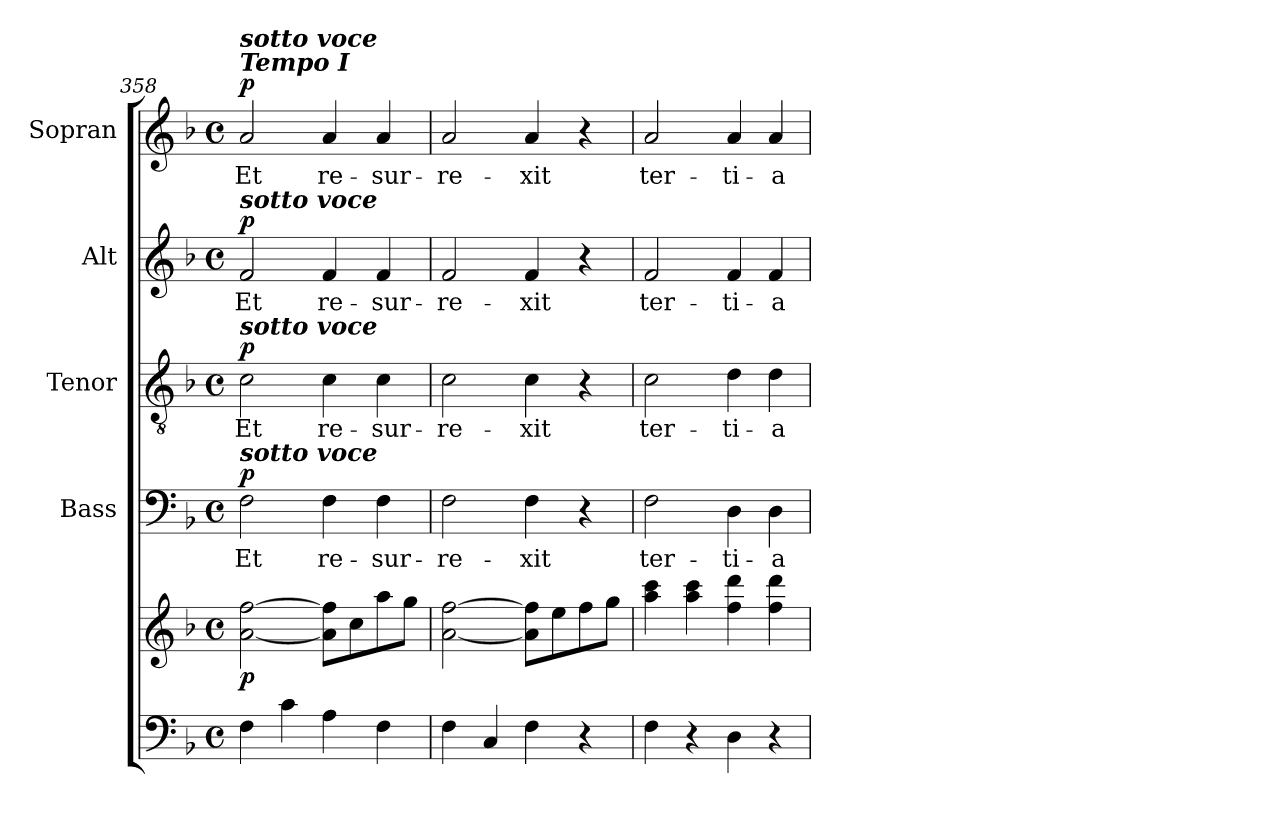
**kern	**kern	**dynam	**kern	**text	**dynam	**kern	**text	**dynam	**kern	**text	**dynam	**kern	**text	**dynam
*part5	*part5	*part5	*part4	*part4	*part4	*part3	*part3	*part3	*part2	*part2	*part2	*part1	*part1	*part1
*staff6	*staff5	*staff5/6	*staff4	*staff4	*staff4	*staff3	*staff3	*staff3	*staff2	*staff2	*staff2	*staff1	*staff1	*staff1
*	*	*	*I"Bass	*	*	*I"Tenor	*	*	*I"Alt	*	*	*I"Sopran	*	*
*	*	*	*I'B.	*	*	*I'T.	*	*	*I'A.	*	*	*I'S.	*	*
*clefF4	*clefG2	*	*clefF4	*	*	*clefGv2	*	*	*clefG2	*	*	*clefG2	*	*
*k[b-]	*k[b-]	*	*k[b-]	*	*	*k[b-]	*	*	*k[b-]	*	*	*k[b-]	*	*
*F:	*F:	*	*F:	*	*	*F:	*	*	*F:	*	*	*F:	*	*
*M4/4	*M4/4	*	*M4/4	*	*	*M4/4	*	*	*M4/4	*	*	*M4/4	*	*
*met(c)	*met(c)	*	*met(c)	*	*	*met(c)	*	*	*met(c)	*	*	*met(c)	*	*
=358	=358	=358	=358	=358	=358	=358	=358	=358	=358	=358	=358	=358	=358	=358
!	!	!	!	!	!	!	!	!	!	!	!	!LO:TX:a:Bi:t=Tempo I	!	!
!	!	!	!	!	!	!	!	!	!	!	!	!LO:TX:a:Bi:t=sotto voce	!	!
!	!	!	!	!	!	!	!	!	!LO:TX:a:Bi:t=sotto voce	!	!	!	!	!
!	!	!	!	!	!	!LO:TX:a:Bi:t=sotto voce	!	!	!	!	!	!	!	!
!	!	!	!LO:TX:a:Bi:t=sotto voce	!	!	!	!	!	!	!	!	!	!	!
!	!	!LO:DY:b	!	!LO:LY:b	!LO:DY:a	!	!LO:LY:b	!LO:DY:a	!	!LO:LY:b	!LO:DY:a	!	!LO:LY:b	!LO:DY:a
4F\	[2a\ [2ff\	p	2F\	Et	p	2c\	Et	p	2f/	Et	p	2a/	Et	p
4c\	.	.	.	.	.	.	.	.	.	.	.	.	.	.
!	!	!	!	!LO:LY:b	!	!	!LO:LY:b	!	!	!LO:LY:b	!	!	!LO:LY:b	!
4A\	8a\] 8ff\]L	.	4F\	re-	.	4c\	re-	.	4f/	re-	.	4a/	re-	.
.	8cc\	.	.	.	.	.	.	.	.	.	.	.	.	.
!	!	!	!	!LO:LY:b	!	!	!LO:LY:b	!	!	!LO:LY:b	!	!	!LO:LY:b	!
4F\	8aa\	.	4F\	-sur-	.	4c\	-sur-	.	4f/	-sur-	.	4a/	-sur-	.
.	8gg\J	.	.	.	.	.	.	.	.	.	.	.	.	.
=359	=359	=359	=359	=359	=359	=359	=359	=359	=359	=359	=359	=359	=359	=359
!	!	!	!	!LO:LY:b	!	!	!LO:LY:b	!	!	!LO:LY:b	!	!	!LO:LY:b	!
4F\	[2a\ [2ff\	.	2F\	-re-	.	2c\	-re-	.	2f/	-re-	.	2a/	-re-	.
4C/	.	.	.	.	.	.	.	.	.	.	.	.	.	.
!	!	!	!	!LO:LY:b	!	!	!LO:LY:b	!	!	!LO:LY:b	!	!	!LO:LY:b	!
4F\	8a\] 8ff\]L	.	4F\	-xit	.	4c\	-xit	.	4f/	-xit	.	4a/	-xit	.
.	8ee\	.	.	.	.	.	.	.	.	.	.	.	.	.
4r	8ff\	.	4r	.	.	4r	.	.	4r	.	.	4r	.	.
.	8gg\J	.	.	.	.	.	.	.	.	.	.	.	.	.
!!LO:LB:g=z
=360	=360	=360	=360	=360	=360	=360	=360	=360	=360	=360	=360	=360	=360	=360
!	!	!	!	!LO:LY:b	!	!	!LO:LY:b	!	!	!LO:LY:b	!	!	!LO:LY:b	!
4F\	4aa\ 4ccc\	.	2F\	ter-	.	2c\	ter-	.	2f/	ter-	.	2a/	ter-	.
4r	4aa\ 4ccc\	.	.	.	.	.	.	.	.	.	.	.	.	.
!	!	!	!	!LO:LY:b	!	!	!LO:LY:b	!	!	!LO:LY:b	!	!	!LO:LY:b	!
4D\	4ff\ 4ddd\	.	4D\	-ti-	.	4d\	-ti-	.	4f/	-ti-	.	4a/	-ti-	.
!	!	!	!	!LO:LY:b	!	!	!LO:LY:b	!	!	!LO:LY:b	!	!	!LO:LY:b	!
4r	4ff\ 4ddd\	.	4D\	-a	.	4d\	-a	.	4f/	-a	.	4a/	-a	.
=	=	=	=	=	=	=	=	=	=	=	=	=	=	=
*-	*-	*-	*-	*-	*-	*-	*-	*-	*-	*-	*-	*-	*-	*-
